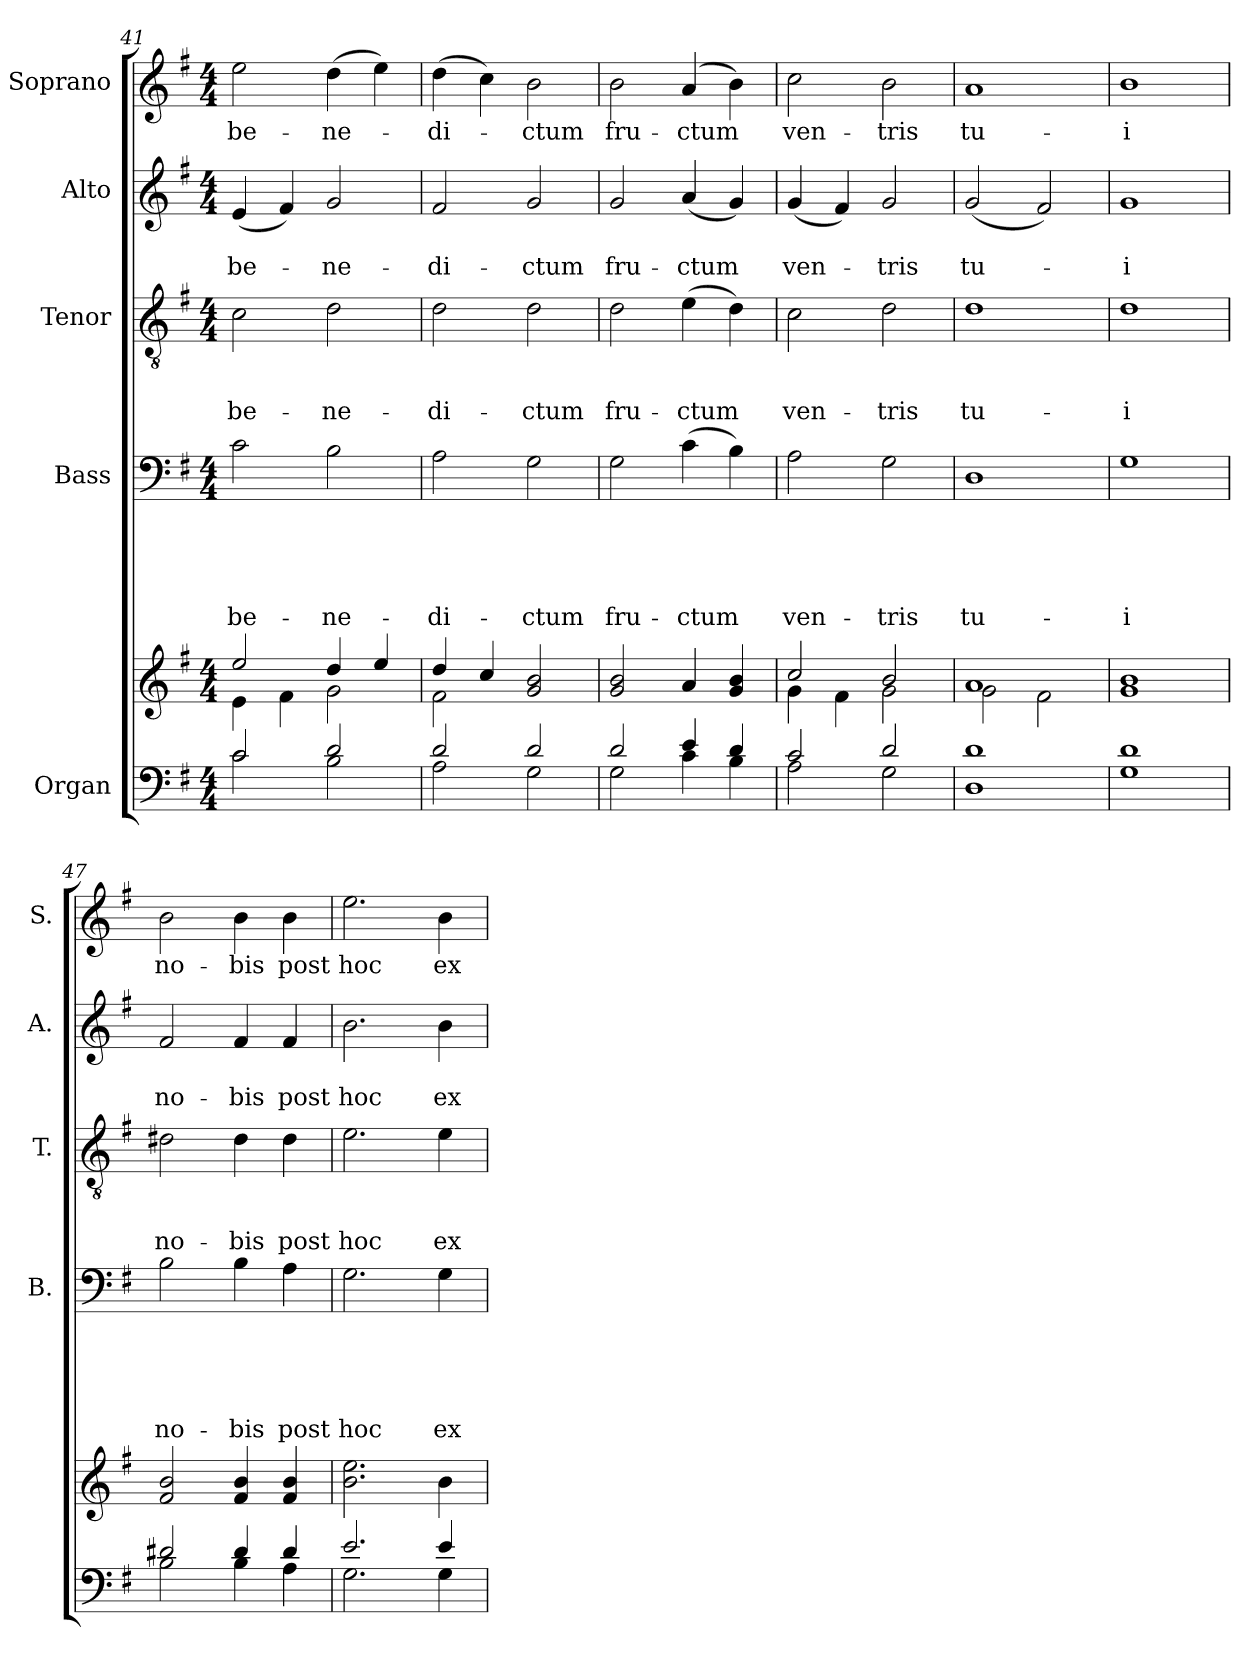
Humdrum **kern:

**kern	**kern	**kern	**text	**text	**text	**text	**text	**kern	**text	**text	**text	**kern	**text	**text	**kern	**text
*part5	*part5	*part4	*part4	*part4	*part4	*part4	*part4	*part3	*part3	*part3	*part3	*part2	*part2	*part2	*part1	*part1
*staff6	*staff5	*staff4	*staff4	*staff4	*staff4	*staff4	*staff4	*staff3	*staff3	*staff3	*staff3	*staff2	*staff2	*staff2	*staff1	*staff1
*I"Organ	*	*I"Bass	*	*	*	*	*	*I"Tenor	*	*	*	*I"Alto	*	*	*I"Soprano	*
*	*	*I'B.	*	*	*	*	*	*I'T.	*	*	*	*I'A.	*	*	*I'S.	*
*clefF4	*clefG2	*clefF4	*	*	*	*	*	*clefGv2	*	*	*	*clefG2	*	*	*clefG2	*
*k[f#]	*k[f#]	*k[f#]	*	*	*	*	*	*k[f#]	*	*	*	*k[f#]	*	*	*k[f#]	*
*G:	*G:	*G:	*	*	*	*	*	*G:	*	*	*	*G:	*	*	*G:	*
*M4/4	*M4/4	*M4/4	*	*	*	*	*	*M4/4	*	*	*	*M4/4	*	*	*M4/4	*
=41	=41	=41	=41	=41	=41	=41	=41	=41	=41	=41	=41	=41	=41	=41	=41	=41
*^	*^	*	*	*	*	*	*	*	*	*	*	*	*	*	*	*
!	!	!	!	!	!	!	!	!	!LO:LY:b	!	!	!	!LO:LY:b	!	!	!LO:LY:b	!	!LO:LY:b
2c/	2c\	2ee/	4e\	2c\	.	.	.	.	be-	2c\	.	.	be-	(<4e/	.	be-	2ee\	be-
.	.	.	4f#\	.	.	.	.	.	.	.	.	.	.	4f#/)	.	.	.	.
!	!	!	!	!	!	!	!	!	!LO:LY:b	!	!	!	!LO:LY:b	!	!	!LO:LY:b	!	!LO:LY:b
2d/	2B\	4dd/	2g\	2B\	.	.	.	.	-ne-	2d\	.	.	-ne-	2g/	.	-ne-	(>4dd\	-ne-
.	.	4ee/	.	.	.	.	.	.	.	.	.	.	.	.	.	.	4ee\)	.
=42	=42	=42	=42	=42	=42	=42	=42	=42	=42	=42	=42	=42	=42	=42	=42	=42	=42	=42
!	!	!	!	!	!	!	!	!	!LO:LY:b	!	!	!	!LO:LY:b	!	!	!LO:LY:b	!	!LO:LY:b
2d/	2A\	4dd/	2f#\	2A\	.	.	.	.	-di-	2d\	.	.	-di-	2f#/	.	-di-	(>4dd\	-di-
.	.	4cc/	.	.	.	.	.	.	.	.	.	.	.	.	.	.	4cc\)	.
!	!	!	!	!	!	!	!	!	!LO:LY:b	!	!	!	!LO:LY:b	!	!	!LO:LY:b	!	!LO:LY:b
2d/	2G\	2g/ 2b/	2ryy	2G\	.	.	.	.	-ctum	2d\	.	.	-ctum	2g/	.	-ctum	2b\	-ctum
=43	=43	=43	=43	=43	=43	=43	=43	=43	=43	=43	=43	=43	=43	=43	=43	=43	=43	=43
!	!	!	!	!	!	!	!	!	!LO:LY:b	!	!	!	!LO:LY:b	!	!	!LO:LY:b	!	!LO:LY:b
*	*	*v	*v	*	*	*	*	*	*	*	*	*	*	*	*	*	*	*
2d/	2G\	2g/ 2b/	2G\	.	.	.	.	fru-	2d\	.	.	fru-	2g/	.	fru-	2b\	fru-
!	!	!	!	!	!	!	!	!LO:LY:b	!	!	!	!LO:LY:b	!	!	!LO:LY:b	!	!LO:LY:b
4e/	4c\	4a/	(>4c\	.	.	.	.	-ctum	(>4e\	.	.	-ctum	(<4a/	.	-ctum	(4a/	-ctum
4d/	4B\	4g/ 4b/	4B\)	.	.	.	.	.	4d\)	.	.	.	4g/)	.	.	4b\)	.
=44	=44	=44	=44	=44	=44	=44	=44	=44	=44	=44	=44	=44	=44	=44	=44	=44	=44
*	*	*^	*	*	*	*	*	*	*	*	*	*	*	*	*	*	*
!	!	!	!	!	!	!	!	!	!LO:LY:b	!	!	!	!LO:LY:b	!	!	!LO:LY:b	!	!LO:LY:b
2c/	2A\	2cc/	4g\	2A\	.	.	.	.	ven-	2c\	.	.	ven-	(<4g/	.	ven-	2cc\	ven-
.	.	.	4f#\	.	.	.	.	.	.	.	.	.	.	4f#/)	.	.	.	.
!	!	!	!	!	!	!	!	!	!LO:LY:b	!	!	!	!LO:LY:b	!	!	!LO:LY:b	!	!LO:LY:b
2d/	2G\	2b/	2g\	2G\	.	.	.	.	-tris	2d\	.	.	-tris	2g/	.	-tris	2b\	-tris
=45	=45	=45	=45	=45	=45	=45	=45	=45	=45	=45	=45	=45	=45	=45	=45	=45	=45	=45
!	!	!	!	!	!	!	!	!	!LO:LY:b	!	!	!	!LO:LY:b	!	!	!LO:LY:b	!	!LO:LY:b
*v	*v	*	*	*	*	*	*	*	*	*	*	*	*	*	*	*	*	*
1D 1d	1a	2g\	1D	.	.	.	.	tu-	1d	.	.	tu-	(<2g/	.	tu-	1a	tu-
.	.	2f#\	.	.	.	.	.	.	.	.	.	.	2f#/)	.	.	.	.
!!LO:PB:g=z
=46	=46	=46	=46	=46	=46	=46	=46	=46	=46	=46	=46	=46	=46	=46	=46	=46	=46
!	!	!	!	!	!	!	!	!LO:LY:b:rj	!	!	!	!LO:LY:b:rj	!	!	!LO:LY:b:rj	!	!LO:LY:b:rj
*	*v	*v	*	*	*	*	*	*	*	*	*	*	*	*	*	*	*
1G 1d	1g 1b	1G	.	.	.	.	-i	1d	.	.	-i	1g	.	-i	1b	-i
=47	=47	=47	=47	=47	=47	=47	=47	=47	=47	=47	=47	=47	=47	=47	=47	=47
*^	*	*	*	*	*	*	*	*	*	*	*	*	*	*	*	*
!	!	!	!	!	!	!	!	!LO:LY:b	!	!	!	!LO:LY:b	!	!	!LO:LY:b	!	!LO:LY:b
2d#X/	2B\	2f#/ 2b/	2B\	.	.	.	.	no-	2d#X\	.	.	no-	2f#/	.	no-	2b\	no-
!	!	!	!	!	!	!	!	!LO:LY:b	!	!	!	!LO:LY:b	!	!	!LO:LY:b	!	!LO:LY:b
4d#/	4B\	4f#/ 4b/	4B\	.	.	.	.	-bis	4d#\	.	.	-bis	4f#/	.	-bis	4b\	-bis
!	!	!	!	!	!	!	!	!LO:LY:b	!	!	!	!LO:LY:b	!	!	!LO:LY:b	!	!LO:LY:b
4d#/	4A\	4f#/ 4b/	4A\	.	.	.	.	post	4d#\	.	.	post	4f#/	.	post	4b\	post
=48	=48	=48	=48	=48	=48	=48	=48	=48	=48	=48	=48	=48	=48	=48	=48	=48	=48
!	!	!	!	!	!	!	!	!LO:LY:b	!	!	!	!LO:LY:b	!	!	!LO:LY:b	!	!LO:LY:b
2.e/	2.G\	2.b\ 2.ee\	2.G\	.	.	.	.	hoc	2.e\	.	.	hoc	2.b\	.	hoc	2.ee\	hoc
!	!	!	!	!	!	!	!	!LO:LY:b	!	!	!	!LO:LY:b	!	!	!LO:LY:b	!	!LO:LY:b
4e/	4G\	4b\	4G\	.	.	.	.	ex-	4e\	.	.	ex-	4b\	.	ex-	4b\	ex-
*v	*v	*	*	*	*	*	*	*	*	*	*	*	*	*	*	*	*
=	=	=	=	=	=	=	=	=	=	=	=	=	=	=	=	=
*-	*-	*-	*-	*-	*-	*-	*-	*-	*-	*-	*-	*-	*-	*-	*-	*-
